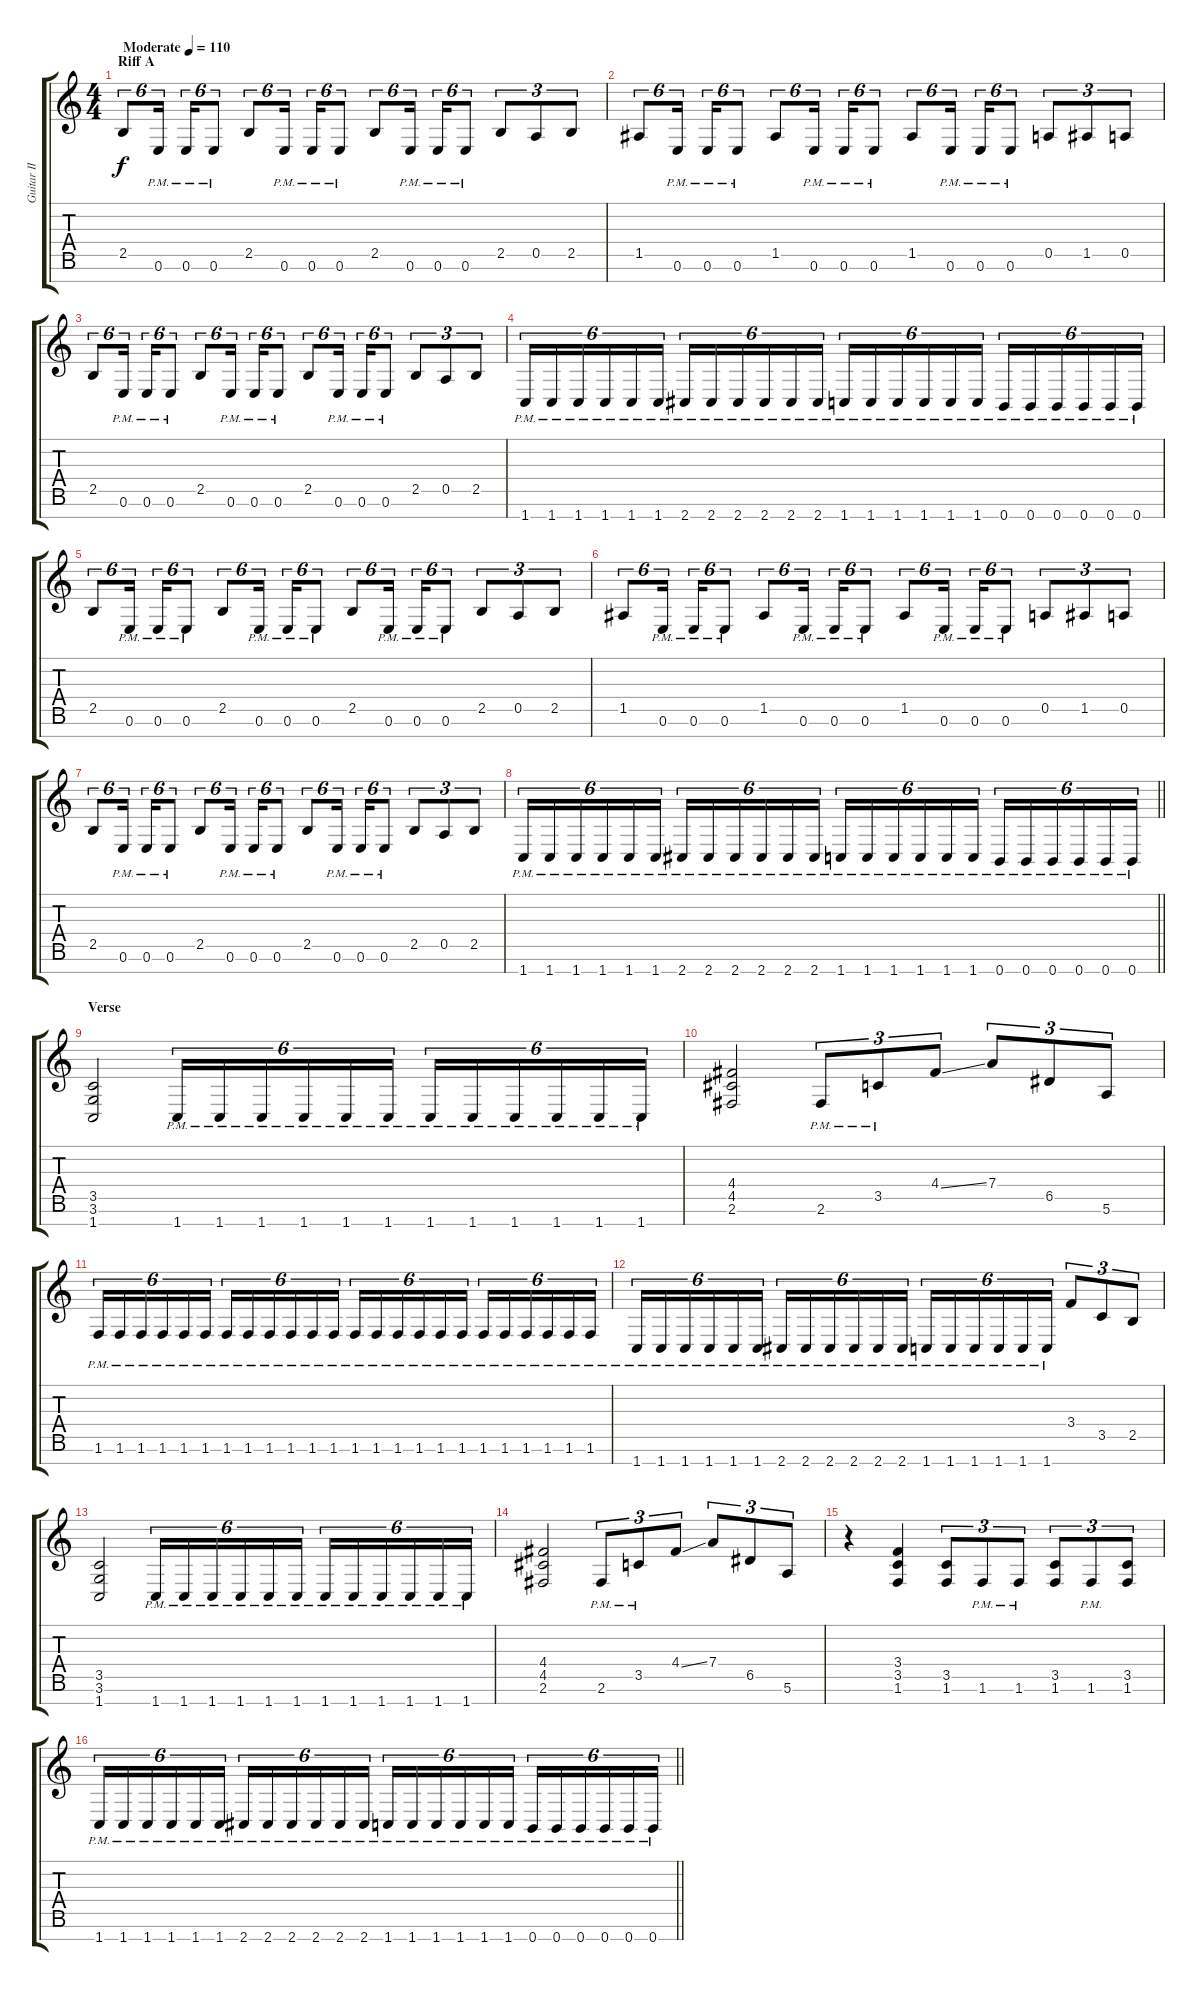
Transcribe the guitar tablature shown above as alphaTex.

\track ("Guitar II" "Guitar II") {instrument distortionguitar}
\staff {score tabs}
\tuning (E4 B3 G3 D3 A2 E2 B1) {hide}
\ts (4 4)
\section ("" "Riff A")
\tempo (110 "Moderate")
\clef g2
\ks c
2.5.8{tu (6 4) dy f instrument distortionguitar} 0.6{pm}.16{tu (6 4)} 0.6{pm}.16{tu (6 4)} 0.6{pm}.8{tu (6 4)} 2.5.8{tu (6 4)} 0.6{pm}.16{tu (6 4)} 0.6{pm}.16{tu (6 4)} 0.6{pm}.8{tu (6 4)} 2.5.8{tu (6 4)} 0.6{pm}.16{tu (6 4)} 0.6{pm}.16{tu (6 4)} 0.6{pm}.8{tu (6 4)} 2.5.8{tu (3 2)} 0.5.8{tu (3 2)} 2.5.8{tu (3 2)} |
1.5.8{tu (6 4)} 0.6{pm}.16{tu (6 4)} 0.6{pm}.16{tu (6 4)} 0.6{pm}.8{tu (6 4)} 1.5.8{tu (6 4)} 0.6{pm}.16{tu (6 4)} 0.6{pm}.16{tu (6 4)} 0.6{pm}.8{tu (6 4)} 1.5.8{tu (6 4)} 0.6{pm}.16{tu (6 4)} 0.6{pm}.16{tu (6 4)} 0.6{pm}.8{tu (6 4)} 0.5.8{tu (3 2)} 1.5.8{tu (3 2)} 0.5.8{tu (3 2)} |
2.5.8{tu (6 4)} 0.6{pm}.16{tu (6 4)} 0.6{pm}.16{tu (6 4)} 0.6{pm}.8{tu (6 4)} 2.5.8{tu (6 4)} 0.6{pm}.16{tu (6 4)} 0.6{pm}.16{tu (6 4)} 0.6{pm}.8{tu (6 4)} 2.5.8{tu (6 4)} 0.6{pm}.16{tu (6 4)} 0.6{pm}.16{tu (6 4)} 0.6{pm}.8{tu (6 4)} 2.5.8{tu (3 2)} 0.5.8{tu (3 2)} 2.5.8{tu (3 2)} |
1.7{pm}.16{tu (6 4)} 1.7{pm}.16{tu (6 4)} 1.7{pm}.16{tu (6 4)} 1.7{pm}.16{tu (6 4)} 1.7{pm}.16{tu (6 4)} 1.7{pm}.16{tu (6 4)} 2.7{pm}.16{tu (6 4)} 2.7{pm}.16{tu (6 4)} 2.7{pm}.16{tu (6 4)} 2.7{pm}.16{tu (6 4)} 2.7{pm}.16{tu (6 4)} 2.7{pm}.16{tu (6 4)} 1.7{pm}.16{tu (6 4)} 1.7{pm}.16{tu (6 4)} 1.7{pm}.16{tu (6 4)} 1.7{pm}.16{tu (6 4)} 1.7{pm}.16{tu (6 4)} 1.7{pm}.16{tu (6 4)} 0.7{pm}.16{tu (6 4)} 0.7{pm}.16{tu (6 4)} 0.7{pm}.16{tu (6 4)} 0.7{pm}.16{tu (6 4)} 0.7{pm}.16{tu (6 4)} 0.7{pm}.16{tu (6 4)} |
2.5.8{tu (6 4)} 0.6{pm}.16{tu (6 4)} 0.6{pm}.16{tu (6 4)} 0.6{pm}.8{tu (6 4)} 2.5.8{tu (6 4)} 0.6{pm}.16{tu (6 4)} 0.6{pm}.16{tu (6 4)} 0.6{pm}.8{tu (6 4)} 2.5.8{tu (6 4)} 0.6{pm}.16{tu (6 4)} 0.6{pm}.16{tu (6 4)} 0.6{pm}.8{tu (6 4)} 2.5.8{tu (3 2)} 0.5.8{tu (3 2)} 2.5.8{tu (3 2)} |
1.5.8{tu (6 4)} 0.6{pm}.16{tu (6 4)} 0.6{pm}.16{tu (6 4)} 0.6{pm}.8{tu (6 4)} 1.5.8{tu (6 4)} 0.6{pm}.16{tu (6 4)} 0.6{pm}.16{tu (6 4)} 0.6{pm}.8{tu (6 4)} 1.5.8{tu (6 4)} 0.6{pm}.16{tu (6 4)} 0.6{pm}.16{tu (6 4)} 0.6{pm}.8{tu (6 4)} 0.5.8{tu (3 2)} 1.5.8{tu (3 2)} 0.5.8{tu (3 2)} |
2.5.8{tu (6 4)} 0.6{pm}.16{tu (6 4)} 0.6{pm}.16{tu (6 4)} 0.6{pm}.8{tu (6 4)} 2.5.8{tu (6 4)} 0.6{pm}.16{tu (6 4)} 0.6{pm}.16{tu (6 4)} 0.6{pm}.8{tu (6 4)} 2.5.8{tu (6 4)} 0.6{pm}.16{tu (6 4)} 0.6{pm}.16{tu (6 4)} 0.6{pm}.8{tu (6 4)} 2.5.8{tu (3 2)} 0.5.8{tu (3 2)} 2.5.8{tu (3 2)} |
\barLineRight lightlight
1.7{pm}.16{tu (6 4)} 1.7{pm}.16{tu (6 4)} 1.7{pm}.16{tu (6 4)} 1.7{pm}.16{tu (6 4)} 1.7{pm}.16{tu (6 4)} 1.7{pm}.16{tu (6 4)} 2.7{pm}.16{tu (6 4)} 2.7{pm}.16{tu (6 4)} 2.7{pm}.16{tu (6 4)} 2.7{pm}.16{tu (6 4)} 2.7{pm}.16{tu (6 4)} 2.7{pm}.16{tu (6 4)} 1.7{pm}.16{tu (6 4)} 1.7{pm}.16{tu (6 4)} 1.7{pm}.16{tu (6 4)} 1.7{pm}.16{tu (6 4)} 1.7{pm}.16{tu (6 4)} 1.7{pm}.16{tu (6 4)} 0.7{pm}.16{tu (6 4)} 0.7{pm}.16{tu (6 4)} 0.7{pm}.16{tu (6 4)} 0.7{pm}.16{tu (6 4)} 0.7{pm}.16{tu (6 4)} 0.7{pm}.16{tu (6 4)} |
\section ("" "Verse")
(3.5 3.6 1.7).2 1.7{pm}.16{tu (6 4)} 1.7{pm}.16{tu (6 4)} 1.7{pm}.16{tu (6 4)} 1.7{pm}.16{tu (6 4)} 1.7{pm}.16{tu (6 4)} 1.7{pm}.16{tu (6 4)} 1.7{pm}.16{tu (6 4)} 1.7{pm}.16{tu (6 4)} 1.7{pm}.16{tu (6 4)} 1.7{pm}.16{tu (6 4)} 1.7{pm}.16{tu (6 4)} 1.7{pm}.16{tu (6 4)} |
(4.4 4.5 2.6).2 2.6{pm}.8{tu (3 2)} 3.5{pm}.8{tu (3 2)} 4.4{ss}.8{tu (3 2)} 7.4.8{tu (3 2)} 6.5.8{tu (3 2)} 5.6.8{tu (3 2)} |
1.6{pm}.16{tu (6 4)} 1.6{pm}.16{tu (6 4)} 1.6{pm}.16{tu (6 4)} 1.6{pm}.16{tu (6 4)} 1.6{pm}.16{tu (6 4)} 1.6{pm}.16{tu (6 4)} 1.6{pm}.16{tu (6 4)} 1.6{pm}.16{tu (6 4)} 1.6{pm}.16{tu (6 4)} 1.6{pm}.16{tu (6 4)} 1.6{pm}.16{tu (6 4)} 1.6{pm}.16{tu (6 4)} 1.6{pm}.16{tu (6 4)} 1.6{pm}.16{tu (6 4)} 1.6{pm}.16{tu (6 4)} 1.6{pm}.16{tu (6 4)} 1.6{pm}.16{tu (6 4)} 1.6{pm}.16{tu (6 4)} 1.6{pm}.16{tu (6 4)} 1.6{pm}.16{tu (6 4)} 1.6{pm}.16{tu (6 4)} 1.6{pm}.16{tu (6 4)} 1.6{pm}.16{tu (6 4)} 1.6{pm}.16{tu (6 4)} |
1.7{pm}.16{tu (6 4)} 1.7{pm}.16{tu (6 4)} 1.7{pm}.16{tu (6 4)} 1.7{pm}.16{tu (6 4)} 1.7{pm}.16{tu (6 4)} 1.7{pm}.16{tu (6 4)} 2.7{pm}.16{tu (6 4)} 2.7{pm}.16{tu (6 4)} 2.7{pm}.16{tu (6 4)} 2.7{pm}.16{tu (6 4)} 2.7{pm}.16{tu (6 4)} 2.7{pm}.16{tu (6 4)} 1.7{pm}.16{tu (6 4)} 1.7{pm}.16{tu (6 4)} 1.7{pm}.16{tu (6 4)} 1.7{pm}.16{tu (6 4)} 1.7{pm}.16{tu (6 4)} 1.7{pm}.16{tu (6 4)} 3.4.8{tu (3 2)} 3.5.8{tu (3 2)} 2.5.8{tu (3 2)} |
(3.5 3.6 1.7).2 1.7{pm}.16{tu (6 4)} 1.7{pm}.16{tu (6 4)} 1.7{pm}.16{tu (6 4)} 1.7{pm}.16{tu (6 4)} 1.7{pm}.16{tu (6 4)} 1.7{pm}.16{tu (6 4)} 1.7{pm}.16{tu (6 4)} 1.7{pm}.16{tu (6 4)} 1.7{pm}.16{tu (6 4)} 1.7{pm}.16{tu (6 4)} 1.7{pm}.16{tu (6 4)} 1.7{pm}.16{tu (6 4)} |
(4.4 4.5 2.6).2 2.6{pm}.8{tu (3 2)} 3.5{pm}.8{tu (3 2)} 4.4{ss}.8{tu (3 2)} 7.4.8{tu (3 2)} 6.5.8{tu (3 2)} 5.6.8{tu (3 2)} |
r.4 (3.4 3.5 1.6).4 (3.5 1.6).8{tu (3 2)} 1.6{pm}.8{tu (3 2)} 1.6{pm}.8{tu (3 2)} (3.5 1.6).8{tu (3 2)} 1.6{pm}.8{tu (3 2)} (3.5 1.6).8{tu (3 2)} |
\barLineRight lightlight
1.7{pm}.16{tu (6 4)} 1.7{pm}.16{tu (6 4)} 1.7{pm}.16{tu (6 4)} 1.7{pm}.16{tu (6 4)} 1.7{pm}.16{tu (6 4)} 1.7{pm}.16{tu (6 4)} 2.7{pm}.16{tu (6 4)} 2.7{pm}.16{tu (6 4)} 2.7{pm}.16{tu (6 4)} 2.7{pm}.16{tu (6 4)} 2.7{pm}.16{tu (6 4)} 2.7{pm}.16{tu (6 4)} 1.7{pm}.16{tu (6 4)} 1.7{pm}.16{tu (6 4)} 1.7{pm}.16{tu (6 4)} 1.7{pm}.16{tu (6 4)} 1.7{pm}.16{tu (6 4)} 1.7{pm}.16{tu (6 4)} 0.7{pm}.16{tu (6 4)} 0.7{pm}.16{tu (6 4)} 0.7{pm}.16{tu (6 4)} 0.7{pm}.16{tu (6 4)} 0.7{pm}.16{tu (6 4)} 0.7{pm}.16{tu (6 4)}
